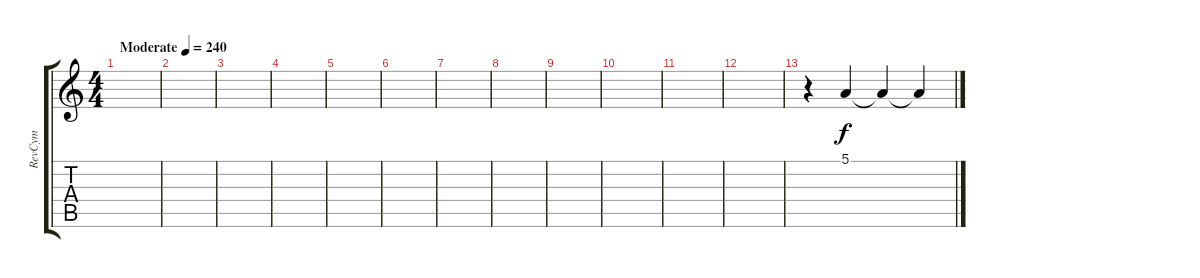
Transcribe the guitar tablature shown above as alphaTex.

\track ("RevCym" "RevCym") {instrument reversecymbal}
\staff {score tabs}
\tuning (E4 B3 G3 D3 A2 E2) {hide}
\ts (4 4)
\tempo (240 "Moderate")
\clef g2
\ks c
|
|
|
|
|
|
|
|
|
|
|
|
r.4 5.1.4 5.1{t}.4 5.1{t}.4
